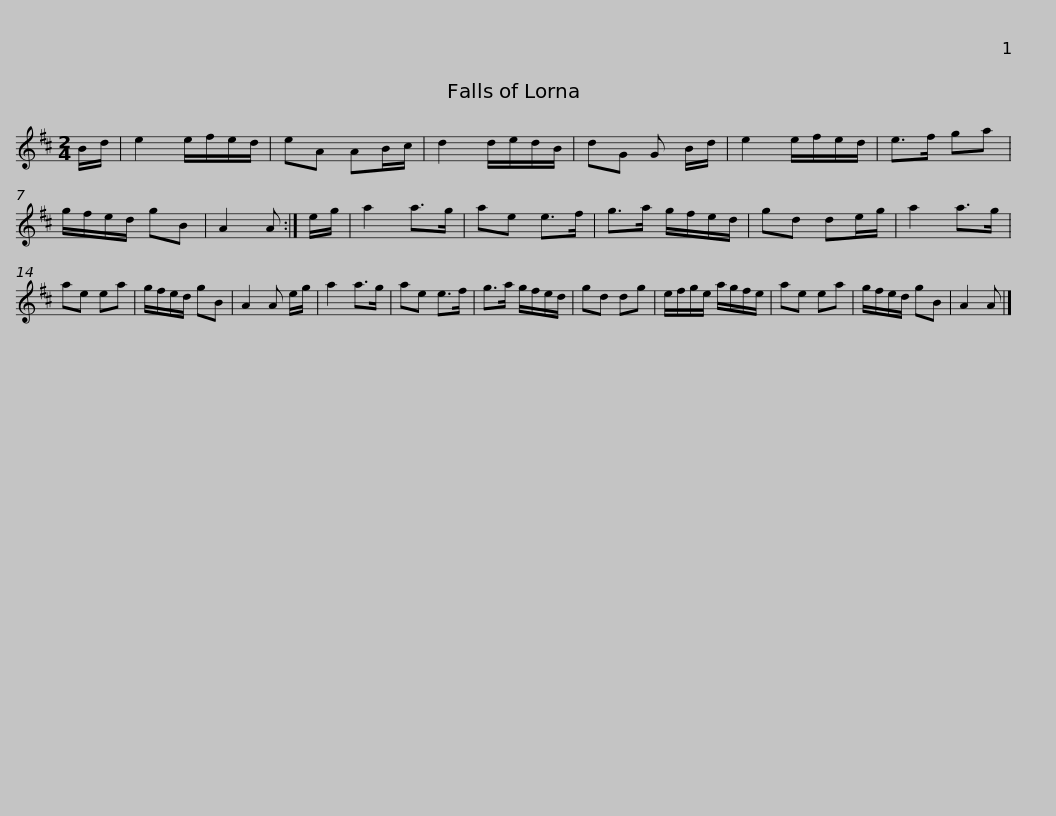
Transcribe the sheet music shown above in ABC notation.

X:1
L:1/8
M:2/4
I:linebreak $
K:D
V:1 treble
V:1
 B/d/ | e2 e/f/e/d/ | eA AB/c/ | d2 d/e/d/B/ | dG G B/d/ | %5
 e2 e/f/e/d/ | e>f ga | g/f/e/d/ gB | A2 A :| e/g/ |$ %10
 a2 a>g | ae e>f | g>a g/f/e/d/ | gd de/g/ | a2 a>g | %15
 ae ea | g/f/e/d/ gB | A2 A e/g/ | a2 a>g |$ ae e>f | %20
 g>a g/f/e/d/ | gd dg | e/f/g/e/ a/g/f/e/ | ae ea | g/f/e/d/ gB | %25
 A2 A |] %26
